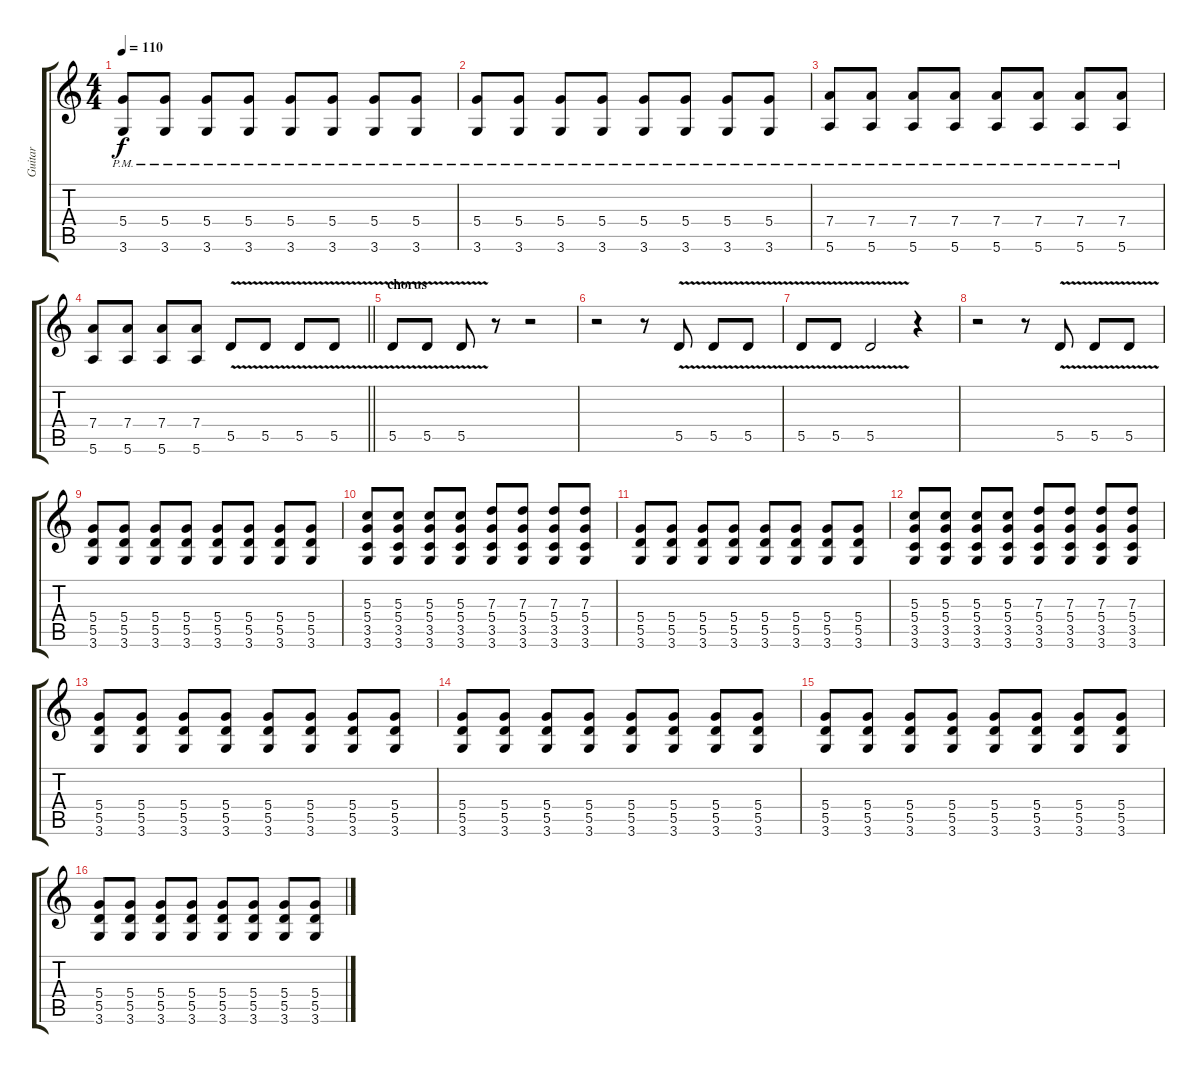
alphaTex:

\track ("Guitar" "Guitar") {instrument distortionguitar}
\staff {score tabs}
\tuning (E4 B3 G3 D3 A2 E2) {hide}
\ts (4 4)
\section ("" "")
\tempo 110
\clef g2
\ks c
(5.4 3.6{pm}).8{dy f} (5.4 3.6{pm}).8 (5.4 3.6{pm}).8 (5.4 3.6{pm}).8 (5.4 3.6{pm}).8 (5.4 3.6{pm}).8 (5.4 3.6{pm}).8 (5.4 3.6{pm}).8 |
(5.4 3.6{pm}).8 (5.4 3.6{pm}).8 (5.4 3.6{pm}).8 (5.4 3.6{pm}).8 (5.4 3.6{pm}).8 (5.4 3.6{pm}).8 (5.4 3.6{pm}).8 (5.4 3.6{pm}).8 |
(7.4 5.6{pm}).8 (7.4 5.6{pm}).8 (7.4 5.6{pm}).8 (7.4 5.6{pm}).8 (7.4 5.6{pm}).8 (7.4 5.6{pm}).8 (7.4 5.6{pm}).8 (7.4 5.6{pm}).8 |
\barLineRight lightlight
(7.4 5.6).8{instrument distortionguitar} (7.4 5.6).8 (7.4 5.6).8 (7.4 5.6).8 5.5{v}.8 5.5{v}.8 5.5{v}.8 5.5{v}.8 |
\section ("" "chorus")
5.5{v}.8 5.5{v}.8 5.5{v}.8 r.8 r.2 |
r.2 r.8 5.5{v}.8 5.5{v}.8 5.5{v}.8 |
5.5{v}.8 5.5{v}.8 5.5{v}.2 r.4 |
r.2 r.8 5.5{v}.8 5.5{v}.8 5.5{v}.8 |
(5.4 5.5 3.6).8 (5.4 5.5 3.6).8 (5.4 5.5 3.6).8 (5.4 5.5 3.6).8 (5.4 5.5 3.6).8 (5.4 5.5 3.6).8 (5.4 5.5 3.6).8 (5.4 5.5 3.6).8 |
(5.3 5.4 3.5 3.6).8 (5.3 5.4 3.5 3.6).8 (5.3 5.4 3.5 3.6).8 (5.3 5.4 3.5 3.6).8 (7.3 5.4 3.5 3.6).8 (7.3 5.4 3.5 3.6).8 (7.3 5.4 3.5 3.6).8 (7.3 5.4 3.5 3.6).8 |
(5.4 5.5 3.6).8 (5.4 5.5 3.6).8 (5.4 5.5 3.6).8 (5.4 5.5 3.6).8 (5.4 5.5 3.6).8 (5.4 5.5 3.6).8 (5.4 5.5 3.6).8 (5.4 5.5 3.6).8 |
(5.3 5.4 3.5 3.6).8 (5.3 5.4 3.5 3.6).8 (5.3 5.4 3.5 3.6).8 (5.3 5.4 3.5 3.6).8 (7.3 5.4 3.5 3.6).8 (7.3 5.4 3.5 3.6).8 (7.3 5.4 3.5 3.6).8 (7.3 5.4 3.5 3.6).8 |
(5.4 5.5 3.6).8 (5.4 5.5 3.6).8 (5.4 5.5 3.6).8 (5.4 5.5 3.6).8 (5.4 5.5 3.6).8 (5.4 5.5 3.6).8 (5.4 5.5 3.6).8 (5.4 5.5 3.6).8 |
(5.4 5.5 3.6).8 (5.4 5.5 3.6).8 (5.4 5.5 3.6).8 (5.4 5.5 3.6).8 (5.4 5.5 3.6).8 (5.4 5.5 3.6).8 (5.4 5.5 3.6).8 (5.4 5.5 3.6).8 |
(5.4 5.5 3.6).8 (5.4 5.5 3.6).8 (5.4 5.5 3.6).8 (5.4 5.5 3.6).8 (5.4 5.5 3.6).8 (5.4 5.5 3.6).8 (5.4 5.5 3.6).8 (5.4 5.5 3.6).8 |
(5.4 5.5 3.6).8 (5.4 5.5 3.6).8 (5.4 5.5 3.6).8 (5.4 5.5 3.6).8 (5.4 5.5 3.6).8 (5.4 5.5 3.6).8 (5.4 5.5 3.6).8 (5.4 5.5 3.6).8
